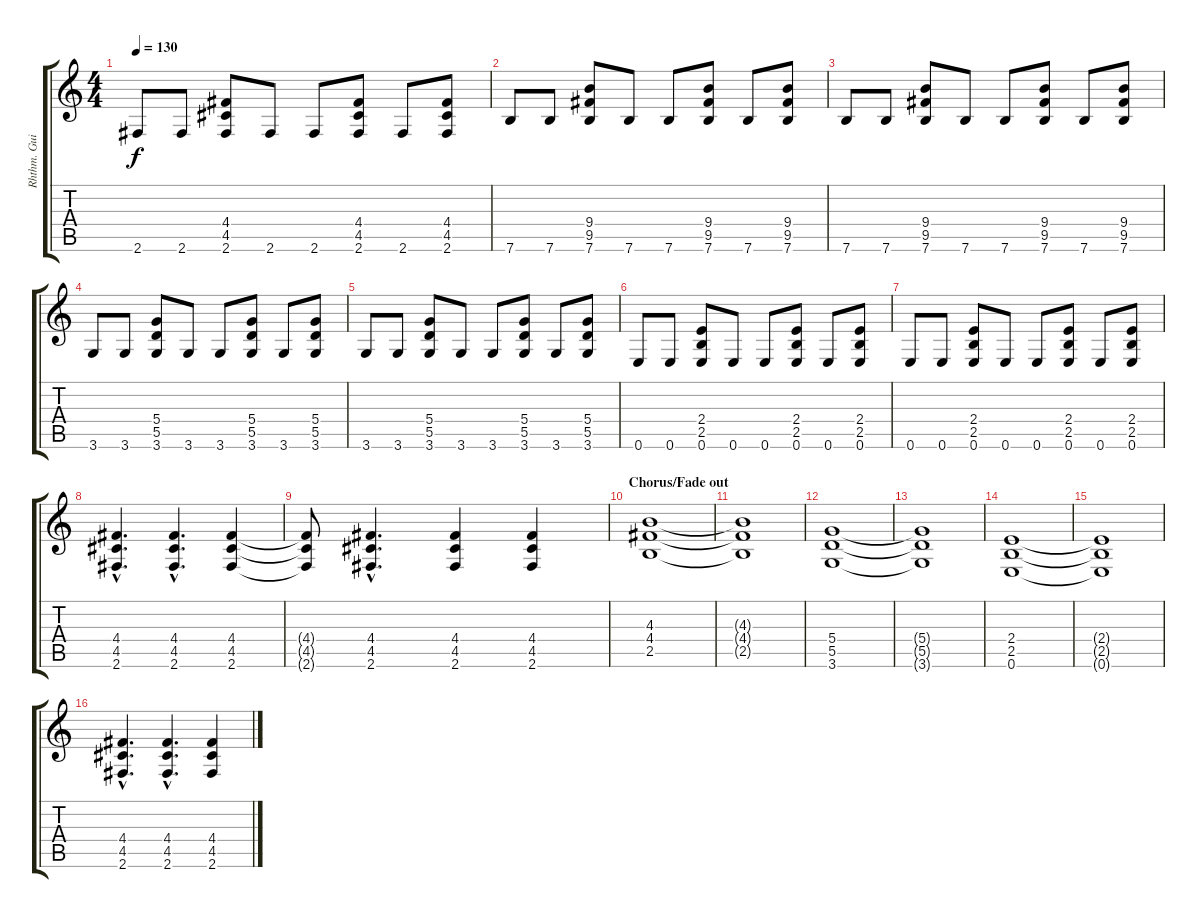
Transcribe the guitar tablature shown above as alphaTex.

\track ("Rhthm. Guitar" "Rhthm. Gui") {instrument distortionguitar}
\staff {score tabs}
\tuning (E4 B3 G3 D3 A2 E2) {hide}
\ts (4 4)
\tempo 130
\clef g2
\ks c
2.6.8{dy f} 2.6.8 (4.4 4.5 2.6).8 2.6.8 2.6.8 (4.4 4.5 2.6).8 2.6.8 (4.4 4.5 2.6).8 |
7.6.8 7.6.8 (9.4 9.5 7.6).8 7.6.8 7.6.8 (9.4 9.5 7.6).8 7.6.8 (9.4 9.5 7.6).8 |
7.6.8 7.6.8 (9.4 9.5 7.6).8 7.6.8 7.6.8 (9.4 9.5 7.6).8 7.6.8 (9.4 9.5 7.6).8 |
3.6.8 3.6.8 (5.4 5.5 3.6).8 3.6.8 3.6.8 (5.4 5.5 3.6).8 3.6.8 (5.4 5.5 3.6).8 |
3.6.8 3.6.8 (5.4 5.5 3.6).8 3.6.8 3.6.8 (5.4 5.5 3.6).8 3.6.8 (5.4 5.5 3.6).8 |
0.6.8 0.6.8 (2.4 2.5 0.6).8 0.6.8 0.6.8 (2.4 2.5 0.6).8 0.6.8 (2.4 2.5 0.6).8 |
0.6.8 0.6.8 (2.4 2.5 0.6).8 0.6.8 0.6.8 (2.4 2.5 0.6).8 0.6.8 (2.4 2.5 0.6).8 |
(4.4{hac} 4.5{hac} 2.6{hac}).4{d} (4.4{hac} 4.5{hac} 2.6{hac}).4{d} (4.4 4.5 2.6).4 |
(4.4{t} 4.5{t} 2.6{t}).8 (4.4{hac} 4.5{hac} 2.6{hac}).4{d} (4.4 4.5 2.6).4 (4.4 4.5 2.6).4 |
\section ("" "Chorus/Fade out")
(4.3 4.4 2.5).1 |
(4.3{t} 4.4{t} 2.5{t}).1 |
(5.4 5.5 3.6).1 |
(5.4{t} 5.5{t} 3.6{t}).1 |
(2.4 2.5 0.6).1 |
(2.4{t} 2.5{t} 0.6{t}).1 |
(4.4{hac} 4.5{hac} 2.6{hac}).4{d} (4.4{hac} 4.5{hac} 2.6{hac}).4{d} (4.4 4.5 2.6).4
